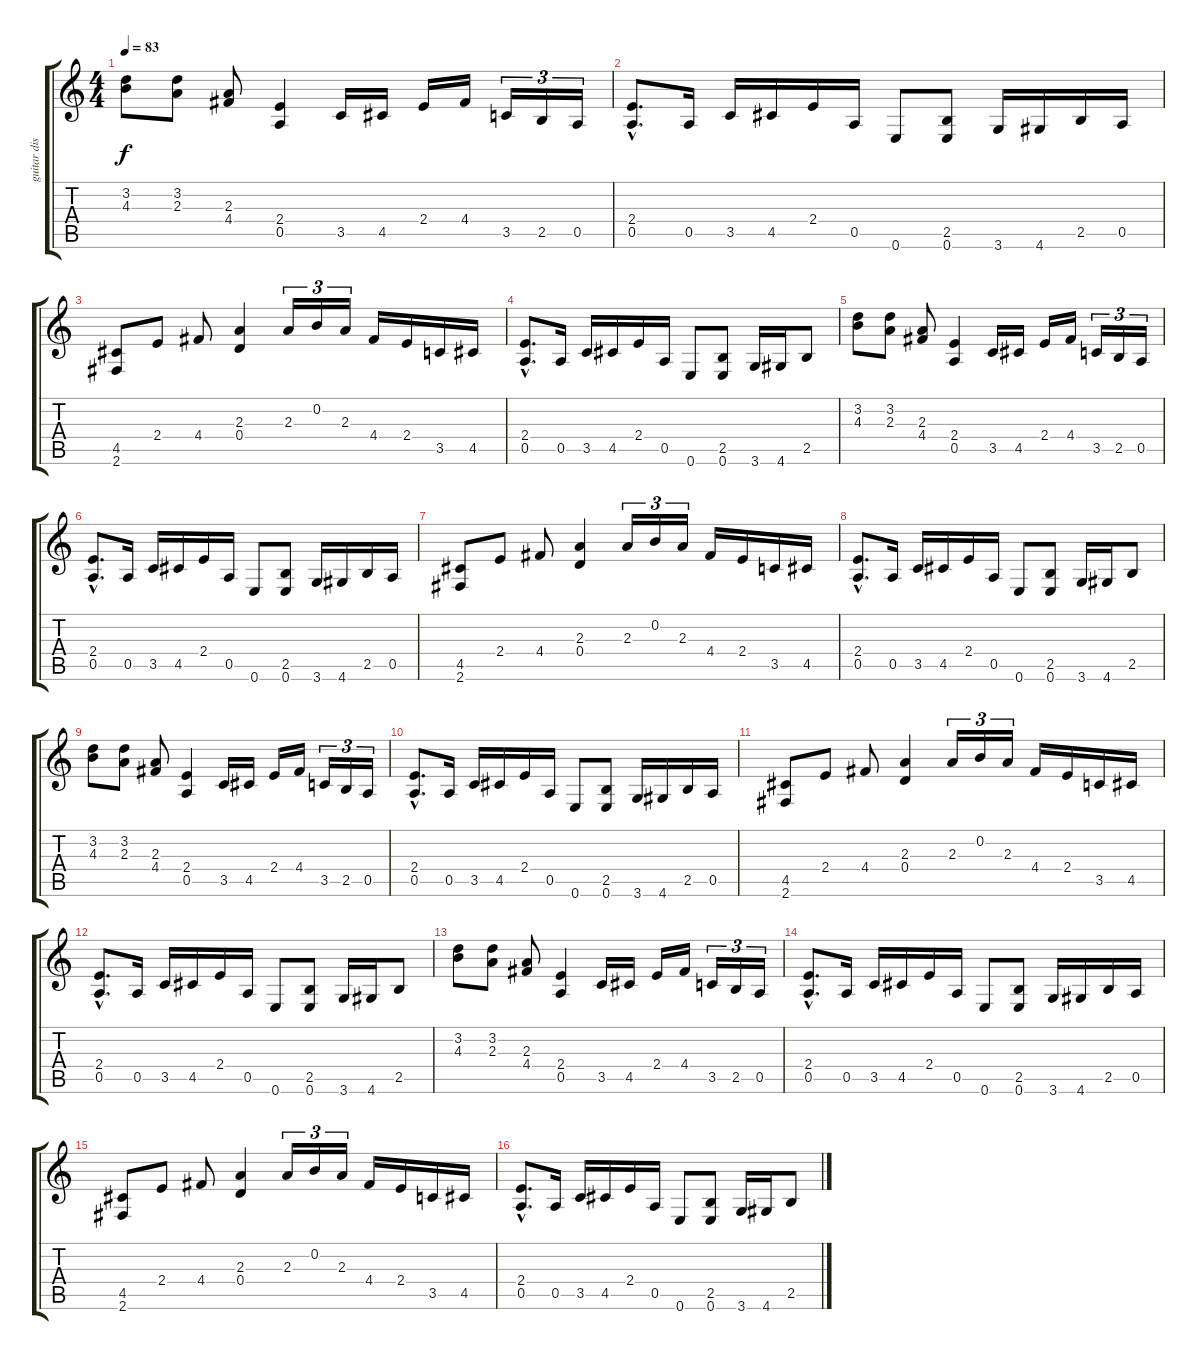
\track ("guitar distr" "guitar dis") {instrument distortionguitar}
\staff {score tabs}
\tuning (E4 B3 G3 D3 A2 E2) {hide}
\ts (4 4)
\tempo 83
\clef g2
\ks c
(3.2 4.3).8{dy f} (3.2 2.3).8 (2.3 4.4).8 (2.4 0.5).4 3.5.16 4.5.16 2.4.16 4.4.16 3.5.16{tu (3 2)} 2.5.16{tu (3 2)} 0.5.16{tu (3 2)} |
(2.4{hac} 0.5{hac}).8{d} 0.5.16 3.5.16 4.5.16 2.4.16 0.5.16 0.6.8 (2.5 0.6).8 3.6.16 4.6.16 2.5.16 0.5.16 |
(4.5 2.6).8 2.4.8 4.4.8 (2.3 0.4).4 2.3.16{tu (3 2)} 0.2.16{tu (3 2)} 2.3.16{tu (3 2)} 4.4.16 2.4.16 3.5.16 4.5.16 |
(2.4{hac} 0.5{hac}).8{d} 0.5.16 3.5.16 4.5.16 2.4.16 0.5.16 0.6.8 (2.5 0.6).8 3.6.16 4.6.16 2.5.8 |
(3.2 4.3).8 (3.2 2.3).8 (2.3 4.4).8 (2.4 0.5).4 3.5.16 4.5.16 2.4.16 4.4.16 3.5.16{tu (3 2)} 2.5.16{tu (3 2)} 0.5.16{tu (3 2)} |
(2.4{hac} 0.5{hac}).8{d} 0.5.16 3.5.16 4.5.16 2.4.16 0.5.16 0.6.8 (2.5 0.6).8 3.6.16 4.6.16 2.5.16 0.5.16 |
(4.5 2.6).8 2.4.8 4.4.8 (2.3 0.4).4 2.3.16{tu (3 2)} 0.2.16{tu (3 2)} 2.3.16{tu (3 2)} 4.4.16 2.4.16 3.5.16 4.5.16 |
(2.4{hac} 0.5{hac}).8{d} 0.5.16 3.5.16 4.5.16 2.4.16 0.5.16 0.6.8 (2.5 0.6).8 3.6.16 4.6.16 2.5.8 |
(3.2 4.3).8 (3.2 2.3).8 (2.3 4.4).8 (2.4 0.5).4 3.5.16 4.5.16 2.4.16 4.4.16 3.5.16{tu (3 2)} 2.5.16{tu (3 2)} 0.5.16{tu (3 2)} |
(2.4{hac} 0.5{hac}).8{d} 0.5.16 3.5.16 4.5.16 2.4.16 0.5.16 0.6.8 (2.5 0.6).8 3.6.16 4.6.16 2.5.16 0.5.16 |
(4.5 2.6).8 2.4.8 4.4.8 (2.3 0.4).4 2.3.16{tu (3 2)} 0.2.16{tu (3 2)} 2.3.16{tu (3 2)} 4.4.16 2.4.16 3.5.16 4.5.16 |
(2.4{hac} 0.5{hac}).8{d} 0.5.16 3.5.16 4.5.16 2.4.16 0.5.16 0.6.8 (2.5 0.6).8 3.6.16 4.6.16 2.5.8 |
(3.2 4.3).8 (3.2 2.3).8 (2.3 4.4).8 (2.4 0.5).4 3.5.16 4.5.16 2.4.16 4.4.16 3.5.16{tu (3 2)} 2.5.16{tu (3 2)} 0.5.16{tu (3 2)} |
(2.4{hac} 0.5{hac}).8{d} 0.5.16 3.5.16 4.5.16 2.4.16 0.5.16 0.6.8 (2.5 0.6).8 3.6.16 4.6.16 2.5.16 0.5.16 |
(4.5 2.6).8 2.4.8 4.4.8 (2.3 0.4).4 2.3.16{tu (3 2)} 0.2.16{tu (3 2)} 2.3.16{tu (3 2)} 4.4.16 2.4.16 3.5.16 4.5.16 |
(2.4{hac} 0.5{hac}).8{d} 0.5.16 3.5.16 4.5.16 2.4.16 0.5.16 0.6.8 (2.5 0.6).8 3.6.16 4.6.16 2.5.8
